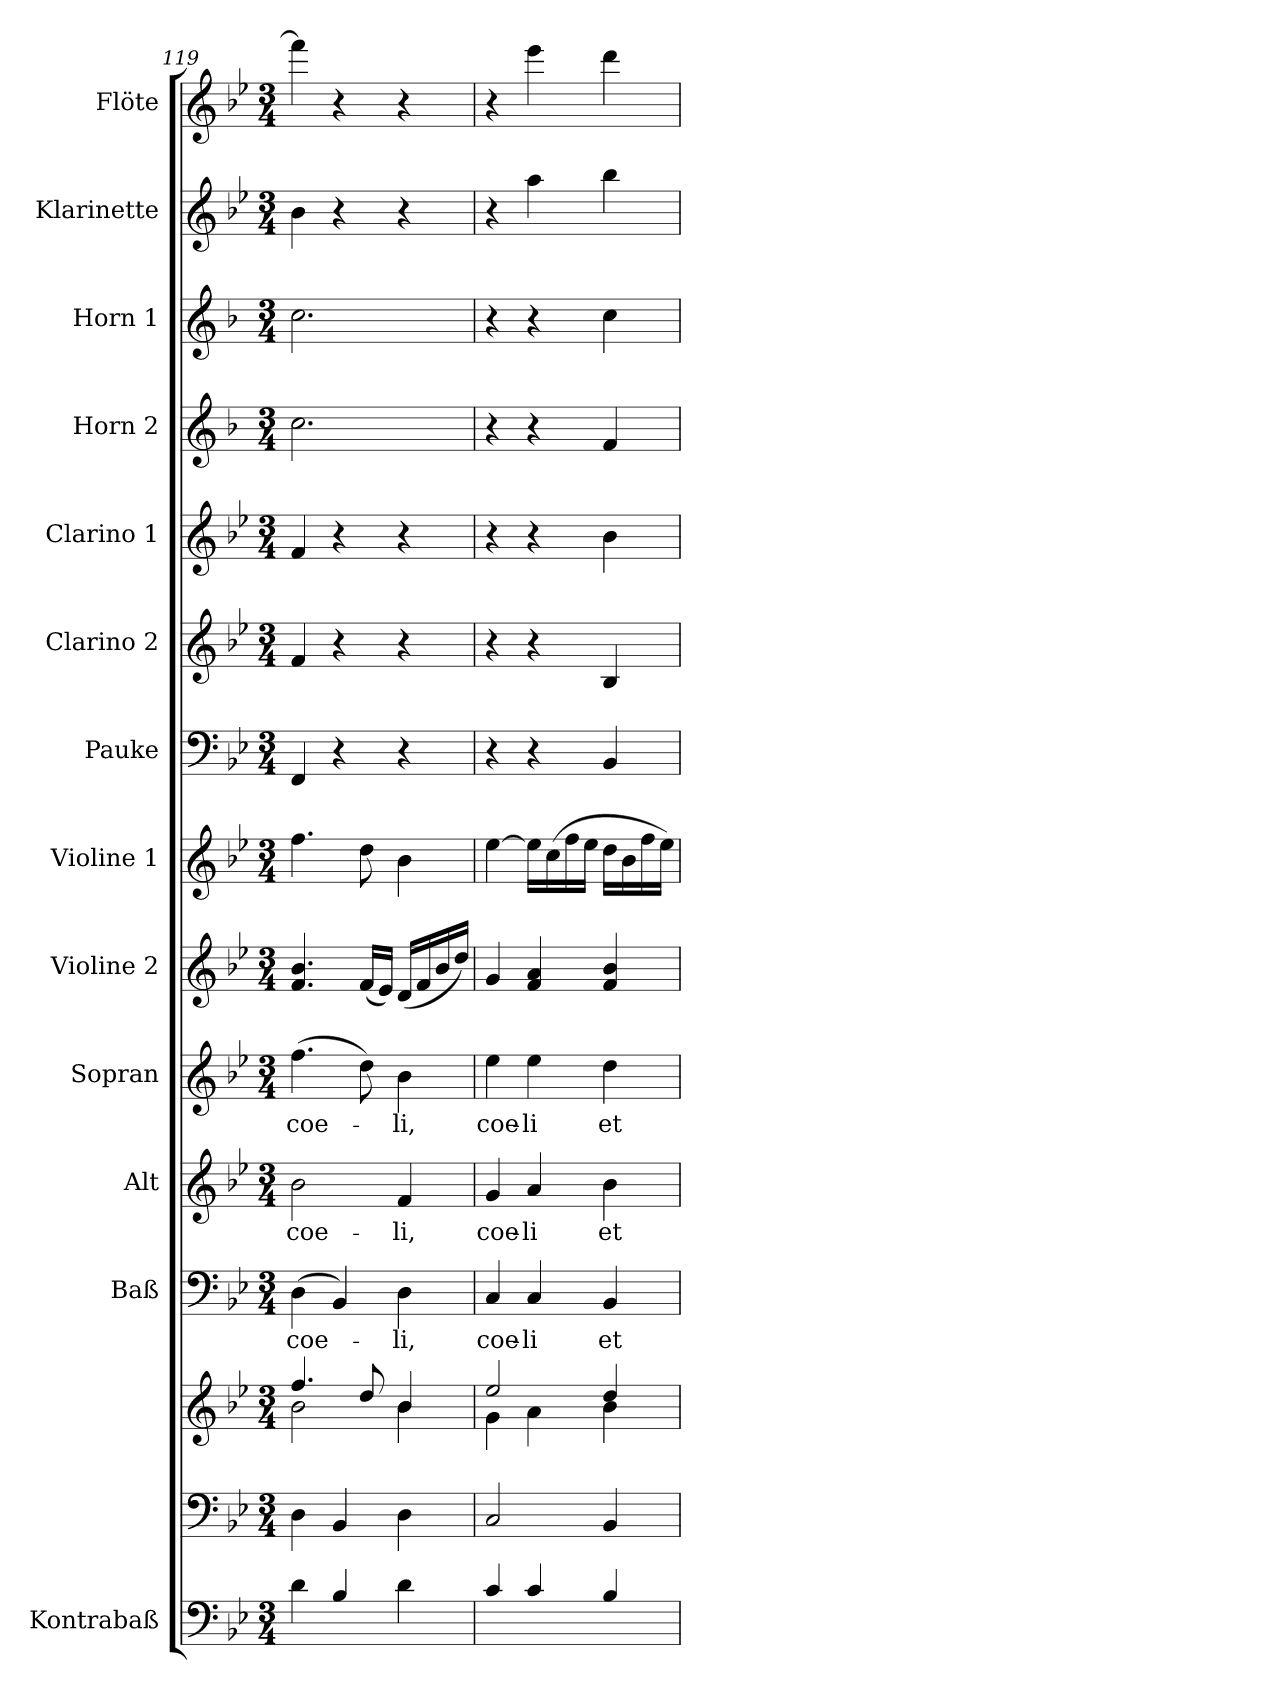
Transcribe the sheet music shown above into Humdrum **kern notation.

**kern	**kern	**kern	**kern	**text	**kern	**text	**kern	**text	**kern	**kern	**kern	**kern	**kern	**kern	**kern	**kern	**kern
*part14	*part13	*part13	*part12	*part12	*part11	*part11	*part10	*part10	*part9	*part8	*part7	*part6	*part5	*part4	*part3	*part2	*part1
*staff15	*staff14	*staff13	*staff12	*staff12	*staff11	*staff11	*staff10	*staff10	*staff9	*staff8	*staff7	*staff6	*staff5	*staff4	*staff3	*staff2	*staff1
*I"Kontrabaß	*	*	*I"Baß	*	*I"Alt	*	*I"Sopran	*	*I"Violine 2	*I"Violine 1	*I"Pauke	*I"Clarino 2	*I"Clarino 1	*I"Horn 2	*I"Horn 1	*I"Klarinette	*I"Flöte
*I'Kb	*	*	*I'Baß	*	*I'Alt	*	*I'Sop	*	*I'Vln. 2	*I'Vln. 1	*I'Pk.	*	*	*I'Hrn. 2	*I'Hrn. 1	*	*I'Fl.
*clefF4	*clefF4	*clefG2	*clefF4	*	*clefG2	*	*clefG2	*	*clefG2	*clefG2	*clefF4	*clefG2	*clefG2	*clefG2	*clefG2	*clefG2	*clefG2
*ITrd7c12	*	*	*	*	*	*	*	*	*	*	*	*ITrd7c12	*ITrd7c12	*ITrd4c7	*ITrd4c7	*	*
*k[b-e-]	*k[b-e-]	*k[b-e-]	*k[b-e-]	*	*k[b-e-]	*	*k[b-e-]	*	*k[b-e-]	*k[b-e-]	*k[b-e-]	*k[b-e-]	*k[b-e-]	*k[b-e-]	*k[b-e-]	*k[b-e-]	*k[b-e-]
*B-:	*B-:	*B-:	*B-:	*	*B-:	*	*B-:	*	*B-:	*B-:	*B-:	*B-:	*B-:	*B-:	*B-:	*B-:	*B-:
*M3/4	*M3/4	*M3/4	*M3/4	*	*M3/4	*	*M3/4	*	*M3/4	*M3/4	*M3/4	*M3/4	*M3/4	*M3/4	*M3/4	*M3/4	*M3/4
=119	=119	=119	=119	=119	=119	=119	=119	=119	=119	=119	=119	=119	=119	=119	=119	=119	=119
*	*	*^	*	*	*	*	*	*	*	*	*	*	*	*	*	*	*
!	!	!	!	!	!LO:LY:b	!	!LO:LY:b	!	!LO:LY:b	!	!	!	!	!	!	!	!	!
4D\	4D\	4.ff/	2b-\	(>4D\	coe-	2b-\	coe-	(>4.ff\	coe-	4.f/ 4.b-/	4.ff\	4FF/	4F/	4F/	2.f\	2.f\	4b-\	4fff\]
4BB-/	4BB-/	.	.	4BB-/)	.	.	.	.	.	.	.	4r	4r	4r	.	.	4r	4r
.	.	8dd/	.	.	.	.	.	8dd\)	.	(<16f/LL	8dd\	.	.	.	.	.	.	.
.	.	.	.	.	.	.	.	.	.	16e-/JJ)	.	.	.	.	.	.	.	.
!	!	!	!	!	!LO:LY:b	!	!LO:LY:b	!	!LO:LY:b	!	!	!	!	!	!	!	!	!
4D\	4D\	4b-/	4b-\	4D\	-li,	4f/	-li,	4b-\	-li,	(<16d/LL	4b-\	4r	4r	4r	.	.	4r	4r
.	.	.	.	.	.	.	.	.	.	16f/	.	.	.	.	.	.	.	.
.	.	.	.	.	.	.	.	.	.	16b-/	.	.	.	.	.	.	.	.
.	.	.	.	.	.	.	.	.	.	16dd/JJ)	.	.	.	.	.	.	.	.
=120	=120	=120	=120	=120	=120	=120	=120	=120	=120	=120	=120	=120	=120	=120	=120	=120	=120	=120
!	!	!	!	!	!LO:LY:b	!	!LO:LY:b	!	!LO:LY:b	!	!	!	!	!	!	!	!	!
4C/	2C/	2ee-/	4g\	4C/	coe-	4g/	coe-	4ee-\	coe-	4g/	[4ee-\	4r	4r	4r	4r	4r	4r	4r
!	!	!	!	!	!LO:LY:b	!	!LO:LY:b	!	!LO:LY:b	!	!	!	!	!	!	!	!	!
4C/	.	.	4a\	4C/	-li	4a/	-li	4ee-\	-li	4f/ 4a/	16ee-\LL]	4r	4r	4r	4r	4r	4aa\	4eee-\
.	.	.	.	.	.	.	.	.	.	.	(>16cc\	.	.	.	.	.	.	.
.	.	.	.	.	.	.	.	.	.	.	16ff\	.	.	.	.	.	.	.
.	.	.	.	.	.	.	.	.	.	.	16ee-\JJ	.	.	.	.	.	.	.
!	!	!	!	!	!LO:LY:b	!	!LO:LY:b	!	!LO:LY:b	!	!	!	!	!	!	!	!	!
4BB-/	4BB-/	4dd/	4b-\	4BB-/	et	4b-\	et	4dd\	et	4f/ 4b-/	16dd\LL	4BB-/	4BB-/	4B-\	4B-/	4f\	4bb-\	4ddd\
.	.	.	.	.	.	.	.	.	.	.	16b-\	.	.	.	.	.	.	.
.	.	.	.	.	.	.	.	.	.	.	16ff\	.	.	.	.	.	.	.
.	.	.	.	.	.	.	.	.	.	.	16ee-\JJ)	.	.	.	.	.	.	.
*	*	*v	*v	*	*	*	*	*	*	*	*	*	*	*	*	*	*	*
=	=	=	=	=	=	=	=	=	=	=	=	=	=	=	=	=	=
*-	*-	*-	*-	*-	*-	*-	*-	*-	*-	*-	*-	*-	*-	*-	*-	*-	*-
